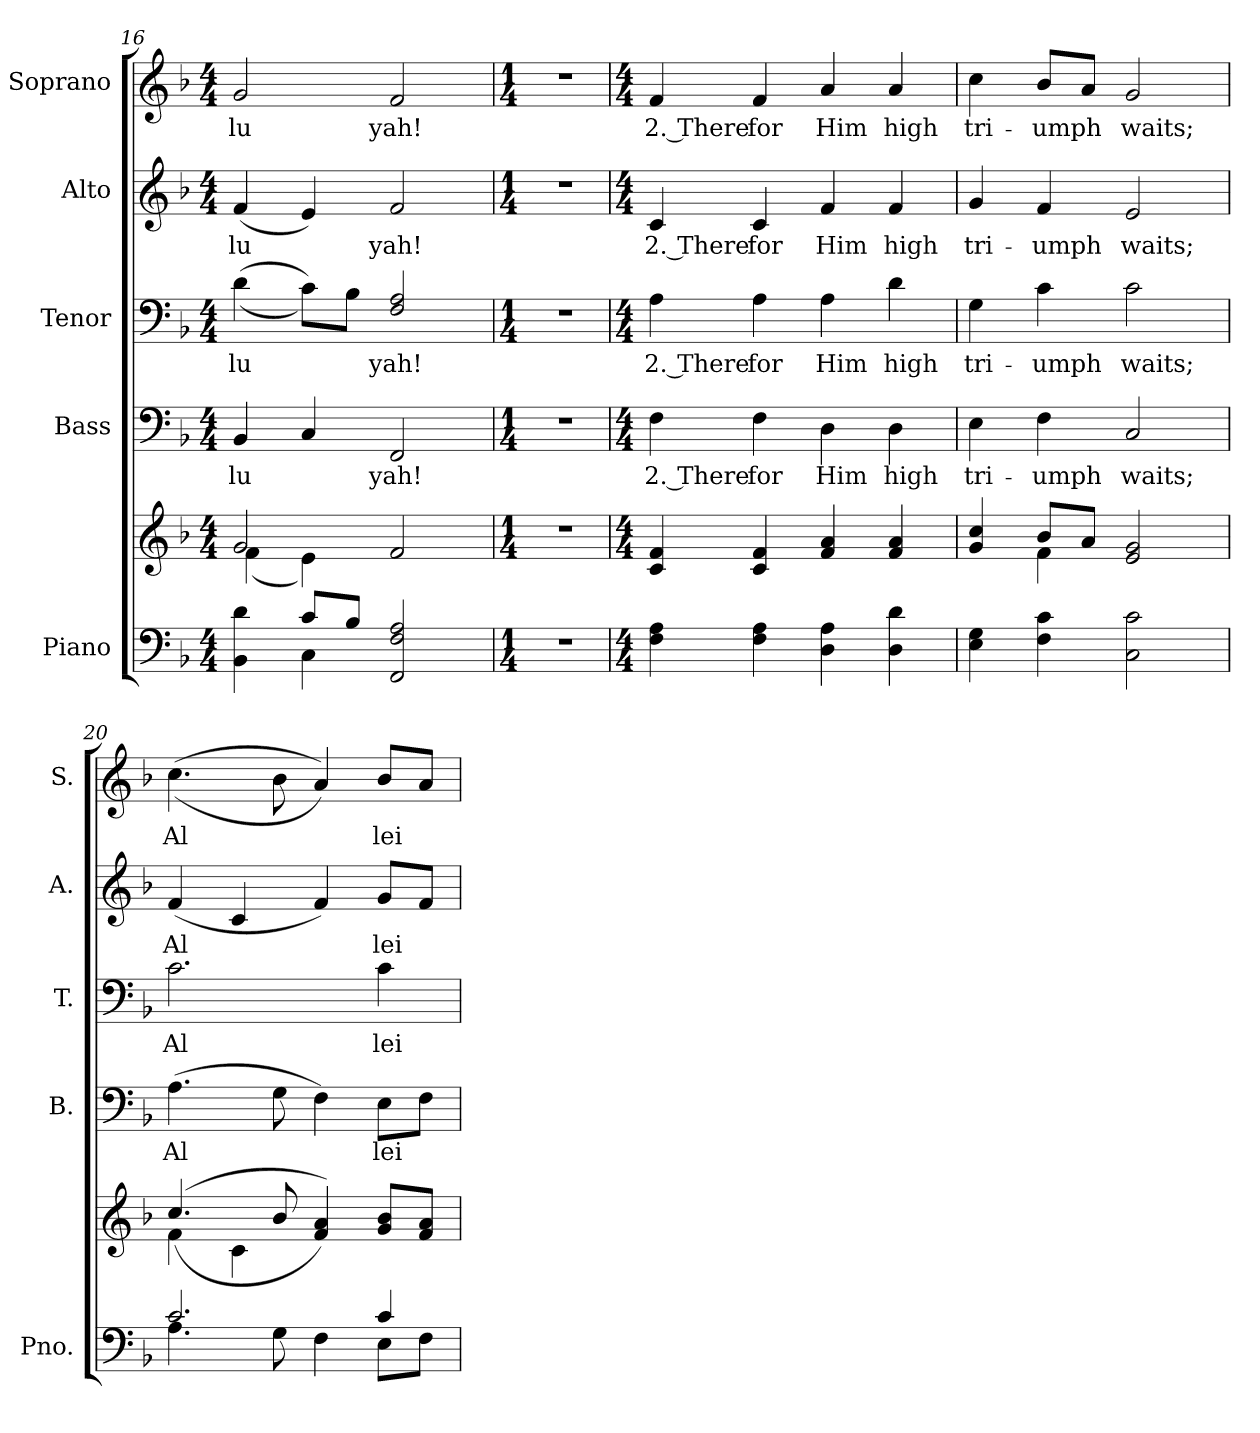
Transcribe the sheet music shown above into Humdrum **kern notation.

**kern	**kern	**kern	**text	**kern	**text	**kern	**text	**kern	**text
*part5	*part5	*part4	*part4	*part3	*part3	*part2	*part2	*part1	*part1
*staff6	*staff5	*staff4	*staff4	*staff3	*staff3	*staff2	*staff2	*staff1	*staff1
*I"Piano	*	*I"Bass	*	*I"Tenor	*	*I"Alto	*	*I"Soprano	*
*I'Pno.	*	*I'B.	*	*I'T.	*	*I'A.	*	*I'S.	*
*clefF4	*clefG2	*clefF4	*	*clefF4	*	*clefG2	*	*clefG2	*
*k[b-]	*k[b-]	*k[b-]	*	*k[b-]	*	*k[b-]	*	*k[b-]	*
*F:	*F:	*F:	*	*F:	*	*F:	*	*F:	*
*M4/4	*M4/4	*M4/4	*	*M4/4	*	*M4/4	*	*M4/4	*
=16	=16	=16	=16	=16	=16	=16	=16	=16	=16
*^	*^	*	*	*	*	*	*	*	*
!	!	!	!	!	!LO:LY:b:color=#000000	!	!	!	!	!	!
!	!	!	!	!	!	!	!LO:LY:b:color=#000000	!	!	!	!
!	!	!	!	!	!	!	!	!	!LO:LY:b:color=#000000	!	!
*	*	*	*	*	*	*	*	*^	*	*	*
!	!	!	!	!	!	!	!	!	!	!	!	!LO:LY:b:color=#000000
4BB-i\ 4di	4ryy	2gi/	(4fi\	4BB-i/	lu	((4di\	lu	(4fi/	2ryy	lu	2gi/	lu
8ci/L	4Ci\	.	4ei\)	4Ci/	.	8ci\L))	.	4ei/)	.	.	.	.
8B-i/J	.	.	.	.	.	8B-i\J	.	.	.	.	.	.
!	!	!	!	!	!LO:LY:b:color=#000000	!	!	!	!	!	!	!
!	!	!	!	!	!	!	!LO:LY:b:color=#000000	!	!	!	!	!
!	!	!	!	!	!	!	!	!	!	!LO:LY:b:color=#000000	!	!
!	!	!	!	!	!	!	!	!	!	!	!	!LO:LY:b:color=#000000
2FFi/ 2Fi 2Ai	2ryy	2fi/	2ryy	2FFi/	yah!	2Fi/ 2Ai	yah!	2fi/	2ryy	yah!	2fi/	yah!
*v	*v	*	*	*	*	*	*	*v	*v	*	*	*
*	*v	*v	*	*	*	*	*	*	*	*
!!LO:PB:g=z
=17	=17	=17	=17	=17	=17	=17	=17	=17	=17
*M1/4	*M1/4	*M1/4	*	*M1/4	*	*M1/4	*	*M1/4	*
*^	*^	*	*	*	*	*^	*	*	*
!LO:N:vis=1	!	!LO:N:vis=1	!	!LO:N:vis=1	!	!LO:N:vis=1	!	!LO:N:vis=1	!	!	!LO:N:vis=1	!
*v	*v	*	*	*	*	*	*	*v	*v	*	*	*
*	*v	*v	*	*	*	*	*	*	*	*
4r	4r	4r	.	4r	.	4r	.	4r	.
=18	=18	=18	=18	=18	=18	=18	=18	=18	=18
*M4/4	*M4/4	*M4/4	*	*M4/4	*	*M4/4	*	*M4/4	*
!	!	!	!LO:LY:b:color=#000000	!	!	!	!	!	!
!	!	!	!	!	!LO:LY:b:color=#000000	!	!	!	!
!	!	!	!	!	!	!	!LO:LY:b:color=#000000	!	!
!	!	!	!	!	!	!	!	!	!LO:LY:b:color=#000000
4Fi\ 4Ai	4ci/ 4fi	4Fi\	2. There	4Ai\	2. There	4ci/	2. There	4fi/	2. There
!	!	!	!LO:LY:b:color=#000000	!	!	!	!	!	!
!	!	!	!	!	!LO:LY:b:color=#000000	!	!	!	!
!	!	!	!	!	!	!	!LO:LY:b:color=#000000	!	!
!	!	!	!	!	!	!	!	!	!LO:LY:b:color=#000000
4Fi\ 4Ai	4ci/ 4fi	4Fi\	for	4Ai\	for	4ci/	for	4fi/	for
!	!	!	!LO:LY:b:color=#000000	!	!	!	!	!	!
!	!	!	!	!	!LO:LY:b:color=#000000	!	!	!	!
!	!	!	!	!	!	!	!LO:LY:b:color=#000000	!	!
!	!	!	!	!	!	!	!	!	!LO:LY:b:color=#000000
4Di\ 4Ai	4fi/ 4ai	4Di\	Him	4Ai\	Him	4fi/	Him	4ai/	Him
!	!	!	!LO:LY:b:color=#000000	!	!	!	!	!	!
!	!	!	!	!	!LO:LY:b:color=#000000	!	!	!	!
!	!	!	!	!	!	!	!LO:LY:b:color=#000000	!	!
!	!	!	!	!	!	!	!	!	!LO:LY:b:color=#000000
4Di\ 4di	4fi/ 4ai	4Di\	high	4di\	high	4fi/	high	4ai/	high
!!LO:PB:g=z
=19	=19	=19	=19	=19	=19	=19	=19	=19	=19
*	*^	*	*	*	*	*	*	*	*
!	!	!	!	!LO:LY:b:color=#000000	!	!	!	!	!	!
!	!	!	!	!	!	!LO:LY:b:color=#000000	!	!	!	!
!	!	!	!	!	!	!	!	!LO:LY:b:color=#000000	!	!
!	!	!	!	!	!	!	!	!	!	!LO:LY:b:color=#000000
4Ei\ 4Gi	4gi/ 4cci	4ryy	4Ei\	tri-	4Gi\	tri-	4gi/	tri-	4cci\	tri-
!	!	!	!	!LO:LY:b:color=#000000	!	!	!	!	!	!
!	!	!	!	!	!	!LO:LY:b:color=#000000	!	!	!	!
!	!	!	!	!	!	!	!	!LO:LY:b:color=#000000	!	!
!	!	!	!	!	!	!	!	!	!	!LO:LY:b:color=#000000
4Fi\ 4ci	8b-i/L	4fi\	4Fi\	-umph	4ci\	-umph	4fi/	-umph	8b-i/L	-umph
.	8ai/J	.	.	.	.	.	.	.	8ai/J	.
!	!	!	!	!LO:LY:b:color=#000000	!	!	!	!	!	!
!	!	!	!	!	!	!LO:LY:b:color=#000000	!	!	!	!
!	!	!	!	!	!	!	!	!LO:LY:b:color=#000000	!	!
!	!	!	!	!	!	!	!	!	!	!LO:LY:b:color=#000000
2Ci\ 2ci	2ei/ 2gi	2ryy	2Ci/	waits;	2ci\	waits;	2ei/	waits;	2gi/	waits;
=20	=20	=20	=20	=20	=20	=20	=20	=20	=20	=20
*^	*	*	*	*	*	*	*	*	*	*
!	!	!	!	!	!LO:LY:b:color=#000000	!	!	!	!	!	!
!	!	!	!	!	!	!	!LO:LY:b:color=#000000	!	!	!	!
!	!	!	!	!	!	!	!	!	!LO:LY:b:color=#000000	!	!
!	!	!	!	!	!	!	!	!	!	!	!LO:LY:b:color=#000000
2.ci/	4.Ai\	((4.cci/	4fi\	(4.Ai\	Al	2.ci\	Al	(4fi/	Al	((4.cci\	Al
.	.	.	4ci\	.	.	.	.	4ci/	.	.	.
.	8Gi\	8b-i/	.	8Gi\	.	.	.	.	.	8b-i\	.
.	4Fi\	4fi/ 4ai))	2ryy	4Fi\)	.	.	.	4fi/)	.	4ai/))	.
!	!	!	!	!	!LO:LY:b:color=#000000	!	!	!	!	!	!
!	!	!	!	!	!	!	!LO:LY:b:color=#000000	!	!	!	!
!	!	!	!	!	!	!	!	!	!LO:LY:b:color=#000000	!	!
!	!	!	!	!	!	!	!	!	!	!	!LO:LY:b:color=#000000
4ci/	8Ei\L	8gi/ 8b-iL	.	8Ei\L	lei	4ci\	lei	8gi/L	lei	8b-i/L	lei
.	8Fi\J	8fi/ 8aiJ	.	8Fi\J	.	.	.	8fi/J	.	8ai/J	.
*v	*v	*	*	*	*	*	*	*	*	*	*
*	*v	*v	*	*	*	*	*	*	*	*
=	=	=	=	=	=	=	=	=	=
*-	*-	*-	*-	*-	*-	*-	*-	*-	*-
